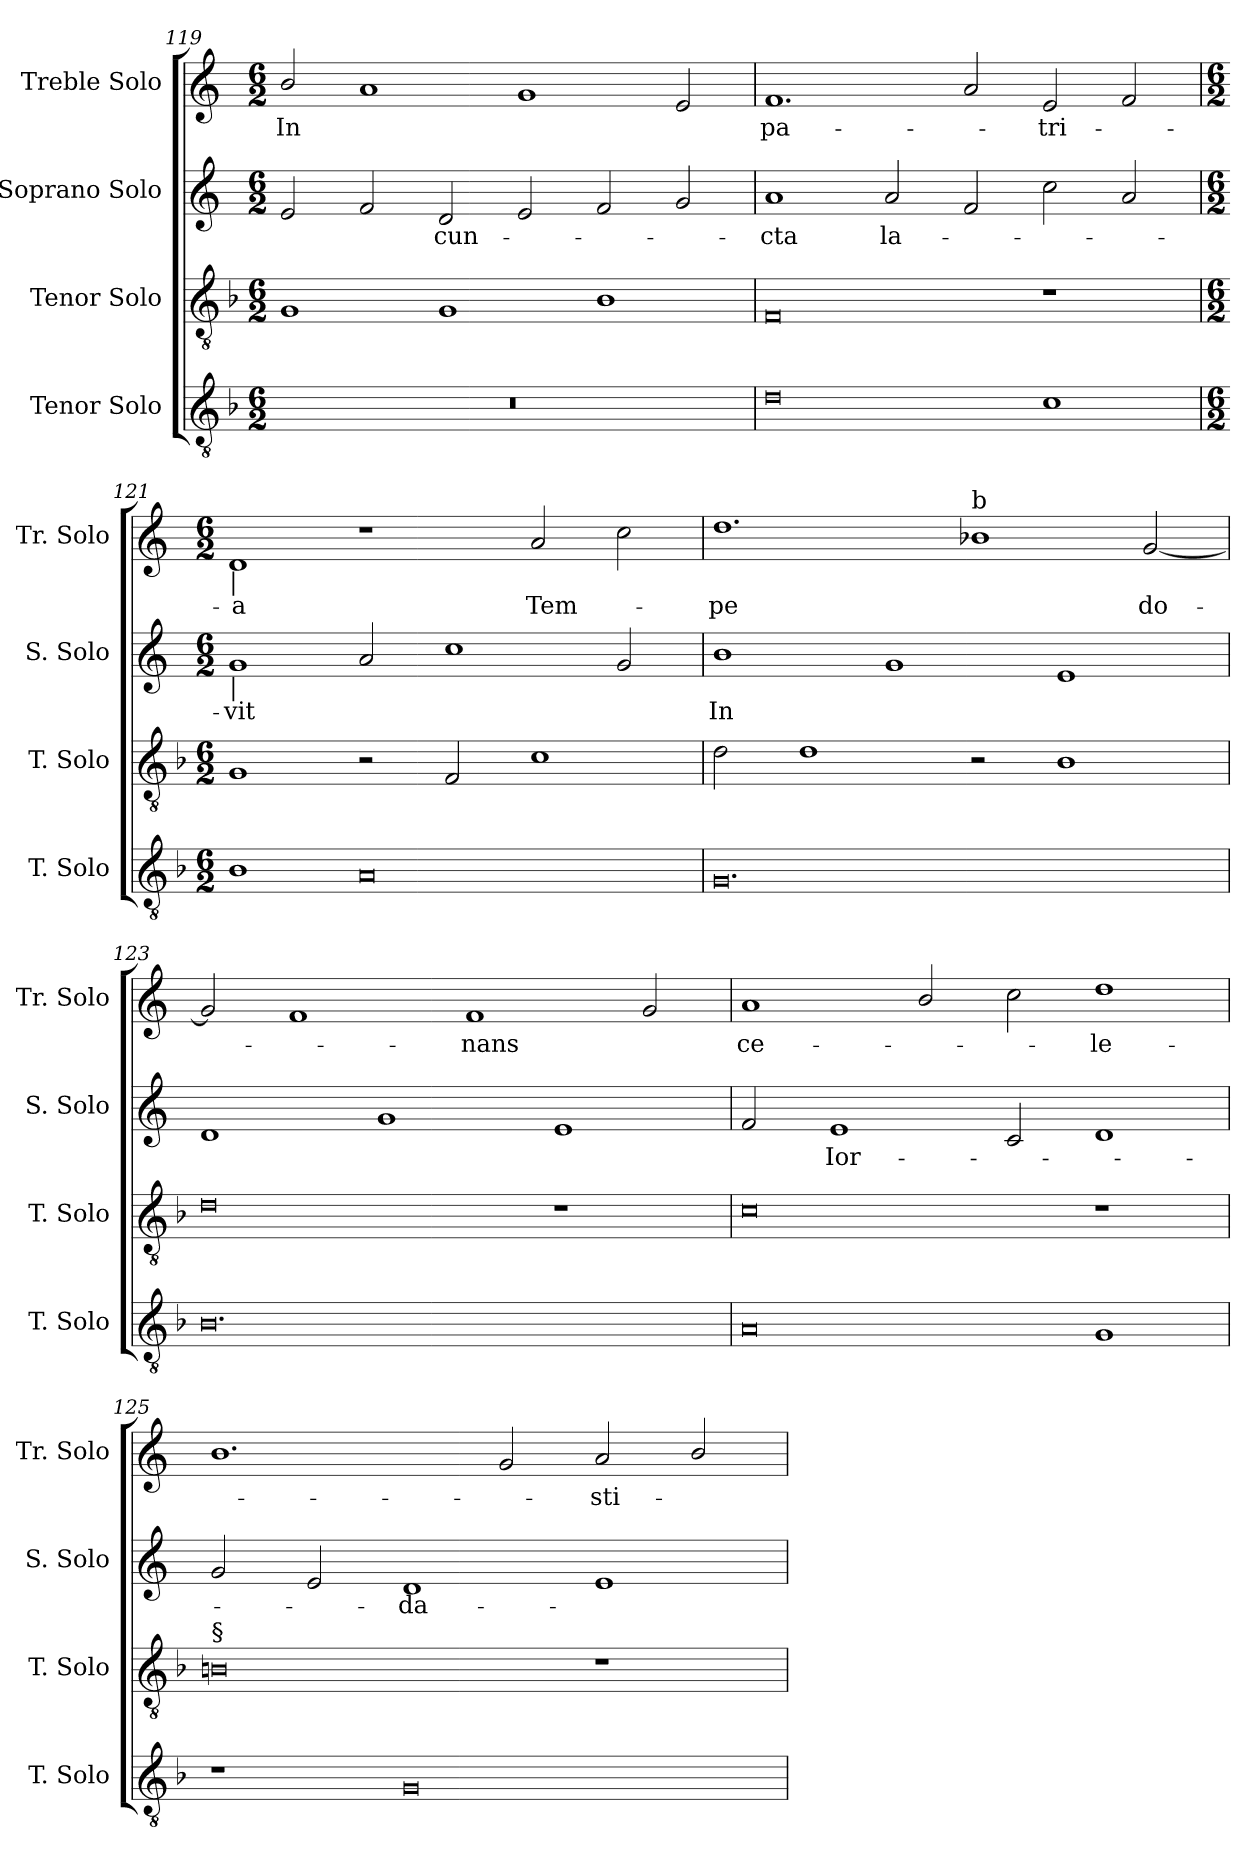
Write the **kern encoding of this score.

**kern	**kern	**kern	**text	**kern	**text
*part4	*part3	*part2	*part2	*part1	*part1
*staff4	*staff3	*staff2	*staff2	*staff1	*staff1
*I"Tenor Solo	*I"Tenor Solo	*I"Soprano Solo	*	*I"Treble Solo	*
*I'T. Solo	*I'T. Solo	*I'S. Solo	*	*I'Tr. Solo	*
*clefGv2	*clefGv2	*clefG2	*	*clefG2	*
*ITrd7c12	*ITrd7c12	*	*	*	*
*k[b-]	*k[b-]	*k[]	*	*k[]	*
*F:	*F:	*C:	*	*C:	*
*M6/2	*M6/2	*M6/2	*	*M6/2	*
=119	=119	=119	=119	=119	=119
!LO:N:vis=1	!	!	!	!	!
!	!	!	!	!	!LO:LY:b:color=#000000
0.r	1GGi	2ei/	.	2bi/	In
.	.	2fi/	.	1ai	.
!	!	!	!LO:LY:b:color=#000000	!	!
.	1GGi	2di/	cun-	.	.
.	.	2ei/	.	1gi	.
.	1BB-i	2fi/	.	.	.
.	.	2gi/	.	2ei/	.
=120	=120	=120	=120	=120	=120
!	!	!	!LO:LY:b:color=#000000	!	!
!	!	!	!	!	!LO:LY:b:color=#000000
0Di	0FFi	1ai	-cta	1.fi	pa-
!	!	!	!LO:LY:b:color=#000000	!	!
.	.	2ai/	la-	.	.
.	.	2fi/	.	2ai/	.
!	!	!	!	!	!LO:LY:b:color=#000000
1Ci	1r	2cci\	.	2ei/	-tri-
.	.	2ai/	.	2fi/	.
=121	=121	=121	=121	=121	=121
*M6/2	*M6/2	*M6/2	*	*M6/2	*
!	!	!	!LO:LY:b:color=#000000	!	!
!	!	!	!	!LO:TX:b:i:t=|	!
!	!	!LO:TX:b:i:t=|	!	!	!
!	!	!	!	!	!LO:LY:b:color=#000000
1BB-i	1GGi	1gi	-vit	1di	-a
0AAi	2r	2ai/	.	1r	.
.	2FFi/	1cci	.	.	.
!	!	!	!	!	!LO:LY:b:color=#000000
.	1Ci	.	.	2ai/	Tem-
.	.	2gi/	.	2cci\	.
=122	=122	=122	=122	=122	=122
!	!	!	!LO:LY:b:color=#000000	!	!
!	!	!	!	!	!LO:LY:b:color=#000000
0.GGi	2Di\	1bi	In	1.ddi	-pe
.	1Di	.	.	.	.
.	.	1gi	.	.	.
!	!	!	!	!LO:TX:a:t=b	!
.	2r	.	.	1b-i	.
.	1BB-i	1ei	.	.	.
!	!	!	!	!	!LO:LY:b:color=#000000
.	.	.	.	[<2gi/	do-
!!LO:LB:g=z
=123	=123	=123	=123	=123	=123
0.BB-i	0Di	1di	.	2gi/]	.
.	.	.	.	1fi	.
.	.	1gi	.	.	.
!	!	!	!	!	!LO:LY:b:color=#000000
.	.	.	.	1fi	-nans
.	1r	1ei	.	.	.
.	.	.	.	2gi/	.
=124	=124	=124	=124	=124	=124
!	!	!	!	!	!LO:LY:b:color=#000000
0AAi	0Ci	2fi/	.	1ai	ce-
!	!	!	!LO:LY:b:color=#000000	!	!
.	.	1ei	Ior-	.	.
.	.	.	.	2bi/	.
.	.	2ci/	.	2cci\	.
!	!	!	!	!	!LO:LY:b:color=#000000
1GGi	1r	1di	.	1ddi	-le-
=125	=125	=125	=125	=125	=125
!	!LO:TX:a:t=§	!	!	!	!
1r	0BBi	2gi/	.	1.bi	.
.	.	2ei/	.	.	.
!	!	!	!LO:LY:b:color=#000000	!	!
0GGi	.	1di	-da-	.	.
.	.	.	.	2gi/	.
!	!	!	!	!	!LO:LY:b:color=#000000
.	1r	1ei	.	2ai/	-sti-
.	.	.	.	2bi/	.
=	=	=	=	=	=
*-	*-	*-	*-	*-	*-
